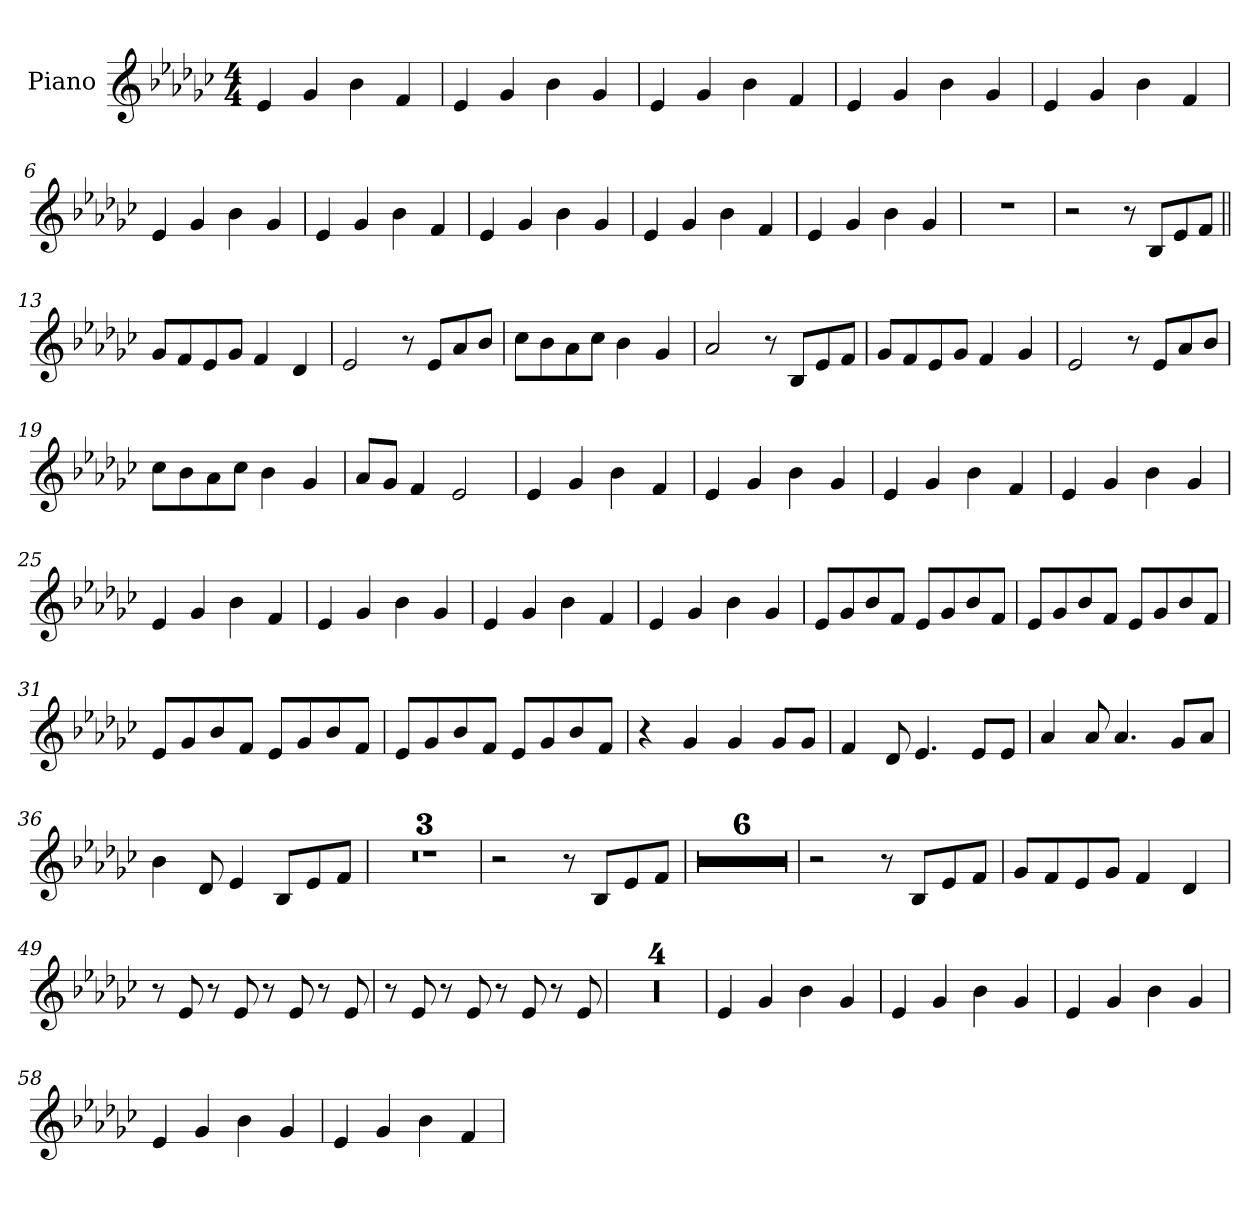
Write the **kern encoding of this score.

**kern
*part1
*staff1
*I"Piano
*I'Pno.
*clefG2
*k[b-e-a-d-g-c-]
*M4/4
*MM160
=1
4e-!
4g-!
4b-!
4f!
=2
4e-!
4g-!
4b-!
4g-!
=3
4e-!
4g-!
4b-!
4f!
=4
4e-!
4g-!
4b-!
4g-!
=5
4e-!
4g-!
4b-!
4f!
=6
4e-!
4g-!
4b-!
4g-!
=7
4e-!
4g-!
4b-!
4f!
=8
4e-!
4g-!
4b-!
4g-!
=9
4e-!
4g-!
4b-!
4f!
=10
4e-!
4g-!
4b-!
4g-!
=11
1r
=12
2r
8r
8B-L
8e-
8fJ
=13||
8g-L
8f
8e-
8g-J
4f
4d-
=14
2e-
8r
8e-L
8a-
8b-J
=15
8cc-L
8b-
8a-
8cc-J
4b-
4g-
=16
2a-
8r
8B-L
8e-
8fJ
=17
8g-L
8f
8e-
8g-J
4f
4g-
=18
2e-
8r
8e-L
8a-
8b-J
=19
8cc-L
8b-
8a-
8cc-J
4b-
4g-
=20
8a-L
8g-J
4f
2e-
=21
4e-!
4g-!
4b-!
4f!
=22
4e-!
4g-!
4b-!
4g-!
=23
4e-!
4g-!
4b-!
4f!
=24
4e-!
4g-!
4b-!
4g-!
=25
4e-!
4g-!
4b-!
4f!
=26
4e-!
4g-!
4b-!
4g-!
=27
4e-!
4g-!
4b-!
4f!
=28
4e-!
4g-!
4b-!
4g-!
=29
8e-!L
8g-!
8b-!
8f!J
8e-!L
8g-!
8b-!
8f!J
=30
8e-!L
8g-!
8b-!
8f!J
8e-!L
8g-!
8b-!
8f!J
=31
8e-!L
8g-!
8b-!
8f!J
8e-!L
8g-!
8b-!
8f!J
=32
8e-!L
8g-!
8b-!
8f!J
8e-!L
8g-!
8b-!
8f!J
=33
4r
4g-
4g-
8g-L
8g-J
=34
4f
8d-
4.e-
8e-L
8e-J
=35
4a-
8a-
4.a-
8g-L
8a-J
=36
4b-
8d-
4e-
8B-L
8e-
8fJ
=37
1r
=38
1r
=39
1r
=40
2r
8r
8B-L
8e-
8fJ
=41
1r
=42
1r
=43
1r
=44
1r
=45
1r
=46
1r
=47
2r
8r
8B-L
8e-
8fJ
=48
8g-L
8f
8e-
8g-J
4f
4d-
=49
8r
8e-
8r
8e-
8r
8e-
8r
8e-
=50
8r
8e-
8r
8e-
8r
8e-
8r
8e-
=51
1r
=52
1r
=53
1r
=54
1r
=55
4e-!
4g-!
4b-!
4g-!
=56
4e-!
4g-!
4b-!
4g-!
=57
4e-!
4g-!
4b-!
4g-!
=58
4e-!
4g-!
4b-!
4g-!
=59
4e-!
4g-!
4b-!
4f!
=
*-
